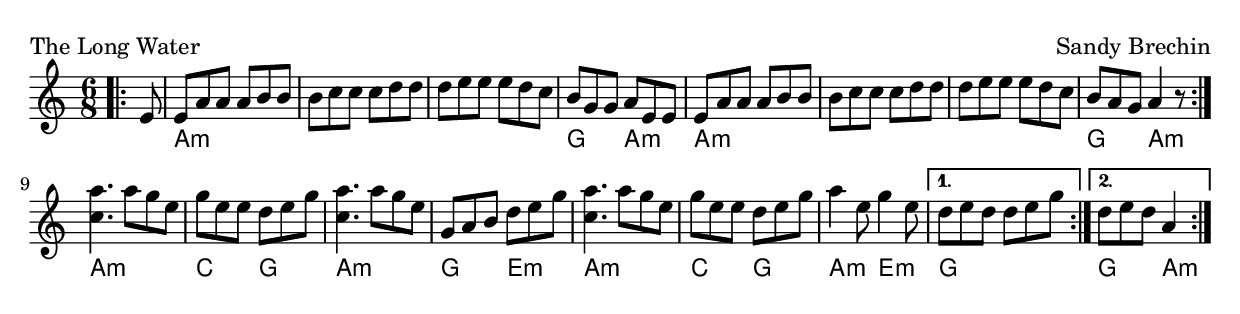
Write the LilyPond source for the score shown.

\version "2.22.1"

\include "../helpers/preamble.ly"

\score {
  \relative c'' {
    <<
      {
        \clef treble
        \key a \minor
        \time 6/8
        \partial 8 \bar".|:" e,8 |
        e a a a b b | b c c c d d | d e e e d c | b g g a e e |
        e a a a b b | b c c c d d | d e e e d c | b a g a4 r8 \bar":|." | \break
        \repeat volta 2 {
          <a' c,>4. a8 g e | g e e d e g | <a c,>4. a8 g e | g, a b d e g |
          <a c,>4. a8 g e | g e e d e g | a4 e8 g4 e8 | 
        }

        \alternative {
          {d e d d e g \bar":|."}
          {d e d a4 \bar":|."}
        }

      }
      \new ChordNames{
        \chordmode{
          \partial 8 s8 |
          a2.:m | s | s | g4. a:m |
          a2.:m | s | s | g4. a:m |
          a2.:m | c4. g | a2.:m | g4. e:m |
          a2.:m | c4. g | a:m e:m | g2. | g4. a4:m |
        }
      }
    >>
  }

  \header {
    piece = "The Long Water"
    opus  = "Sandy Brechin"
  }
}